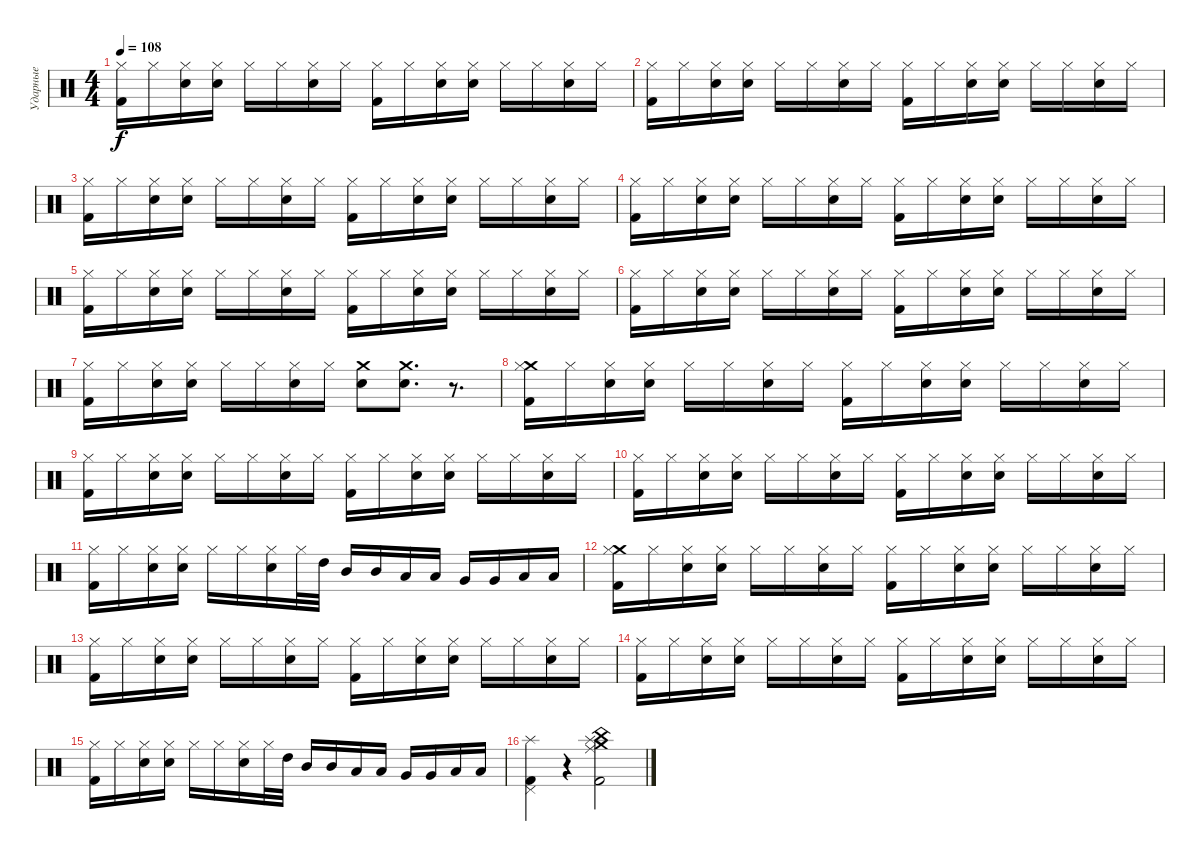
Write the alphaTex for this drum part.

\track ("Ударные" "Ударные") {instrument percussion}
\staff {score}
\articulation defaults
\ts (4 4)
\tempo 108
\clef neutral
\ks c
("Kick (hit) 2" "Hi-Hat (closed)").16{dy f} "Hi-Hat (closed)".16 ("Snare (hit) 2" "Hi-Hat (closed)").16 ("Snare (hit) 2" "Hi-Hat (closed)").16 "Hi-Hat (closed)".16 "Hi-Hat (closed)".16 ("Snare (hit) 2" "Hi-Hat (closed)").16 "Hi-Hat (closed)".16 ("Kick (hit) 2" "Hi-Hat (closed)").16 "Hi-Hat (closed)".16 ("Snare (hit) 2" "Hi-Hat (closed)").16 ("Snare (hit) 2" "Hi-Hat (closed)").16 "Hi-Hat (closed)".16 "Hi-Hat (closed)".16 ("Snare (hit) 2" "Hi-Hat (closed)").16 "Hi-Hat (closed)".16 |
("Kick (hit) 2" "Hi-Hat (closed)").16 "Hi-Hat (closed)".16 ("Snare (hit) 2" "Hi-Hat (closed)").16 ("Snare (hit) 2" "Hi-Hat (closed)").16 "Hi-Hat (closed)".16 "Hi-Hat (closed)".16 ("Snare (hit) 2" "Hi-Hat (closed)").16 "Hi-Hat (closed)".16 ("Kick (hit) 2" "Hi-Hat (closed)").16 "Hi-Hat (closed)".16 ("Snare (hit) 2" "Hi-Hat (closed)").16 ("Snare (hit) 2" "Hi-Hat (closed)").16 "Hi-Hat (closed)".16 "Hi-Hat (closed)".16 ("Snare (hit) 2" "Hi-Hat (closed)").16 "Hi-Hat (closed)".16 |
("Kick (hit) 2" "Hi-Hat (closed)").16 "Hi-Hat (closed)".16 ("Snare (hit) 2" "Hi-Hat (closed)").16 ("Snare (hit) 2" "Hi-Hat (closed)").16 "Hi-Hat (closed)".16 "Hi-Hat (closed)".16 ("Snare (hit) 2" "Hi-Hat (closed)").16 "Hi-Hat (closed)".16 ("Kick (hit) 2" "Hi-Hat (closed)").16 "Hi-Hat (closed)".16 ("Snare (hit) 2" "Hi-Hat (closed)").16 ("Snare (hit) 2" "Hi-Hat (closed)").16 "Hi-Hat (closed)".16 "Hi-Hat (closed)".16 ("Snare (hit) 2" "Hi-Hat (closed)").16 "Hi-Hat (closed)".16 |
("Kick (hit) 2" "Hi-Hat (closed)").16 "Hi-Hat (closed)".16 ("Snare (hit) 2" "Hi-Hat (closed)").16 ("Snare (hit) 2" "Hi-Hat (closed)").16 "Hi-Hat (closed)".16 "Hi-Hat (closed)".16 ("Snare (hit) 2" "Hi-Hat (closed)").16 "Hi-Hat (closed)".16 ("Kick (hit) 2" "Hi-Hat (closed)").16 "Hi-Hat (closed)".16 ("Snare (hit) 2" "Hi-Hat (closed)").16 ("Snare (hit) 2" "Hi-Hat (closed)").16 "Hi-Hat (closed)".16 "Hi-Hat (closed)".16 ("Snare (hit) 2" "Hi-Hat (closed)").16 "Hi-Hat (closed)".16 |
("Kick (hit) 2" "Hi-Hat (closed)").16 "Hi-Hat (closed)".16 ("Snare (hit) 2" "Hi-Hat (closed)").16 ("Snare (hit) 2" "Hi-Hat (closed)").16 "Hi-Hat (closed)".16 "Hi-Hat (closed)".16 ("Snare (hit) 2" "Hi-Hat (closed)").16 "Hi-Hat (closed)".16 ("Kick (hit) 2" "Hi-Hat (closed)").16 "Hi-Hat (closed)".16 ("Snare (hit) 2" "Hi-Hat (closed)").16 ("Snare (hit) 2" "Hi-Hat (closed)").16 "Hi-Hat (closed)".16 "Hi-Hat (closed)".16 ("Snare (hit) 2" "Hi-Hat (closed)").16 "Hi-Hat (closed)".16 |
("Kick (hit) 2" "Hi-Hat (closed)").16 "Hi-Hat (closed)".16 ("Snare (hit) 2" "Hi-Hat (closed)").16 ("Snare (hit) 2" "Hi-Hat (closed)").16 "Hi-Hat (closed)".16 "Hi-Hat (closed)".16 ("Snare (hit) 2" "Hi-Hat (closed)").16 "Hi-Hat (closed)".16 ("Kick (hit) 2" "Hi-Hat (closed)").16 "Hi-Hat (closed)".16 ("Snare (hit) 2" "Hi-Hat (closed)").16 ("Snare (hit) 2" "Hi-Hat (closed)").16 "Hi-Hat (closed)".16 "Hi-Hat (closed)".16 ("Snare (hit) 2" "Hi-Hat (closed)").16 "Hi-Hat (closed)".16 |
("Kick (hit) 2" "Hi-Hat (closed)").16 "Hi-Hat (closed)".16 ("Snare (hit) 2" "Hi-Hat (closed)").16 ("Snare (hit) 2" "Hi-Hat (closed)").16 "Hi-Hat (closed)".16 "Hi-Hat (closed)".16 ("Snare (hit) 2" "Hi-Hat (closed)").16 "Hi-Hat (closed)".16 ("Crash medium (hit)" "Snare (hit) 2").8 ("Crash medium (hit)" "Snare (hit) 2").8{d} r.8{d} |
("Crash medium (hit)" "Kick (hit) 2" "Hi-Hat (closed)").16 "Hi-Hat (closed)".16 ("Snare (hit) 2" "Hi-Hat (closed)").16 ("Snare (hit) 2" "Hi-Hat (closed)").16 "Hi-Hat (closed)".16 "Hi-Hat (closed)".16 ("Snare (hit) 2" "Hi-Hat (closed)").16 "Hi-Hat (closed)".16 ("Kick (hit) 2" "Hi-Hat (closed)").16 "Hi-Hat (closed)".16 ("Snare (hit) 2" "Hi-Hat (closed)").16 ("Snare (hit) 2" "Hi-Hat (closed)").16 "Hi-Hat (closed)".16 "Hi-Hat (closed)".16 ("Snare (hit) 2" "Hi-Hat (closed)").16 "Hi-Hat (closed)".16 |
("Kick (hit) 2" "Hi-Hat (closed)").16 "Hi-Hat (closed)".16 ("Snare (hit) 2" "Hi-Hat (closed)").16 ("Snare (hit) 2" "Hi-Hat (closed)").16 "Hi-Hat (closed)".16 "Hi-Hat (closed)".16 ("Snare (hit) 2" "Hi-Hat (closed)").16 "Hi-Hat (closed)".16 ("Kick (hit) 2" "Hi-Hat (closed)").16 "Hi-Hat (closed)".16 ("Snare (hit) 2" "Hi-Hat (closed)").16 ("Snare (hit) 2" "Hi-Hat (closed)").16 "Hi-Hat (closed)".16 "Hi-Hat (closed)".16 ("Snare (hit) 2" "Hi-Hat (closed)").16 "Hi-Hat (closed)".16 |
("Kick (hit) 2" "Hi-Hat (closed)").16 "Hi-Hat (closed)".16 ("Snare (hit) 2" "Hi-Hat (closed)").16 ("Snare (hit) 2" "Hi-Hat (closed)").16 "Hi-Hat (closed)".16 "Hi-Hat (closed)".16 ("Snare (hit) 2" "Hi-Hat (closed)").16 "Hi-Hat (closed)".16 ("Kick (hit) 2" "Hi-Hat (closed)").16 "Hi-Hat (closed)".16 ("Snare (hit) 2" "Hi-Hat (closed)").16 ("Snare (hit) 2" "Hi-Hat (closed)").16 "Hi-Hat (closed)".16 "Hi-Hat (closed)".16 ("Snare (hit) 2" "Hi-Hat (closed)").16 "Hi-Hat (closed)".16 |
("Kick (hit) 2" "Hi-Hat (closed)").16 "Hi-Hat (closed)".16 ("Snare (hit) 2" "Hi-Hat (closed)").16 ("Snare (hit) 2" "Hi-Hat (closed)").16 "Hi-Hat (closed)".16 "Hi-Hat (closed)".16 ("Snare (hit) 2" "Hi-Hat (closed)").16 "Hi-Hat (closed)".32 "High Tom (hit)".32 "Mid Tom (hit)".16 "Mid Tom (hit)".16 "Low Tom (hit)".16 "Low Tom (hit)".16 "Very Low Tom (hit)".16 "Very Low Tom (hit)".16 "Low Floor Tom (hit)".16 "Low Floor Tom (hit)".16 |
("Crash medium (hit)" "Kick (hit) 2" "Hi-Hat (closed)").16 "Hi-Hat (closed)".16 ("Snare (hit) 2" "Hi-Hat (closed)").16 ("Snare (hit) 2" "Hi-Hat (closed)").16 "Hi-Hat (closed)".16 "Hi-Hat (closed)".16 ("Snare (hit) 2" "Hi-Hat (closed)").16 "Hi-Hat (closed)".16 ("Kick (hit) 2" "Hi-Hat (closed)").16 "Hi-Hat (closed)".16 ("Snare (hit) 2" "Hi-Hat (closed)").16 ("Snare (hit) 2" "Hi-Hat (closed)").16 "Hi-Hat (closed)".16 "Hi-Hat (closed)".16 ("Snare (hit) 2" "Hi-Hat (closed)").16 "Hi-Hat (closed)".16 |
("Kick (hit) 2" "Hi-Hat (closed)").16 "Hi-Hat (closed)".16 ("Snare (hit) 2" "Hi-Hat (closed)").16 ("Snare (hit) 2" "Hi-Hat (closed)").16 "Hi-Hat (closed)".16 "Hi-Hat (closed)".16 ("Snare (hit) 2" "Hi-Hat (closed)").16 "Hi-Hat (closed)".16 ("Kick (hit) 2" "Hi-Hat (closed)").16 "Hi-Hat (closed)".16 ("Snare (hit) 2" "Hi-Hat (closed)").16 ("Snare (hit) 2" "Hi-Hat (closed)").16 "Hi-Hat (closed)".16 "Hi-Hat (closed)".16 ("Snare (hit) 2" "Hi-Hat (closed)").16 "Hi-Hat (closed)".16 |
("Kick (hit) 2" "Hi-Hat (closed)").16 "Hi-Hat (closed)".16 ("Snare (hit) 2" "Hi-Hat (closed)").16 ("Snare (hit) 2" "Hi-Hat (closed)").16 "Hi-Hat (closed)".16 "Hi-Hat (closed)".16 ("Snare (hit) 2" "Hi-Hat (closed)").16 "Hi-Hat (closed)".16 ("Kick (hit) 2" "Hi-Hat (closed)").16 "Hi-Hat (closed)".16 ("Snare (hit) 2" "Hi-Hat (closed)").16 ("Snare (hit) 2" "Hi-Hat (closed)").16 "Hi-Hat (closed)".16 "Hi-Hat (closed)".16 ("Snare (hit) 2" "Hi-Hat (closed)").16 "Hi-Hat (closed)".16 |
("Kick (hit) 2" "Hi-Hat (closed)").16 "Hi-Hat (closed)".16 ("Snare (hit) 2" "Hi-Hat (closed)").16 ("Snare (hit) 2" "Hi-Hat (closed)").16 "Hi-Hat (closed)".16 "Hi-Hat (closed)".16 ("Snare (hit) 2" "Hi-Hat (closed)").16 "Hi-Hat (closed)".32 "High Tom (hit)".32 "Mid Tom (hit)".16 "Mid Tom (hit)".16 "Low Tom (hit)".16 "Low Tom (hit)".16 "Very Low Tom (hit)".16 "Very Low Tom (hit)".16 "Low Floor Tom (hit)".16 "Low Floor Tom (hit)".16 |
("Pedal Hi-Hat (hit)" "Splash (hit)" "Kick (hit) 2").4 r.4 ("Ride (middle)" "Kick (hit) 2" "China (hit)" "Crash medium (hit)" "Splash (hit)").2
